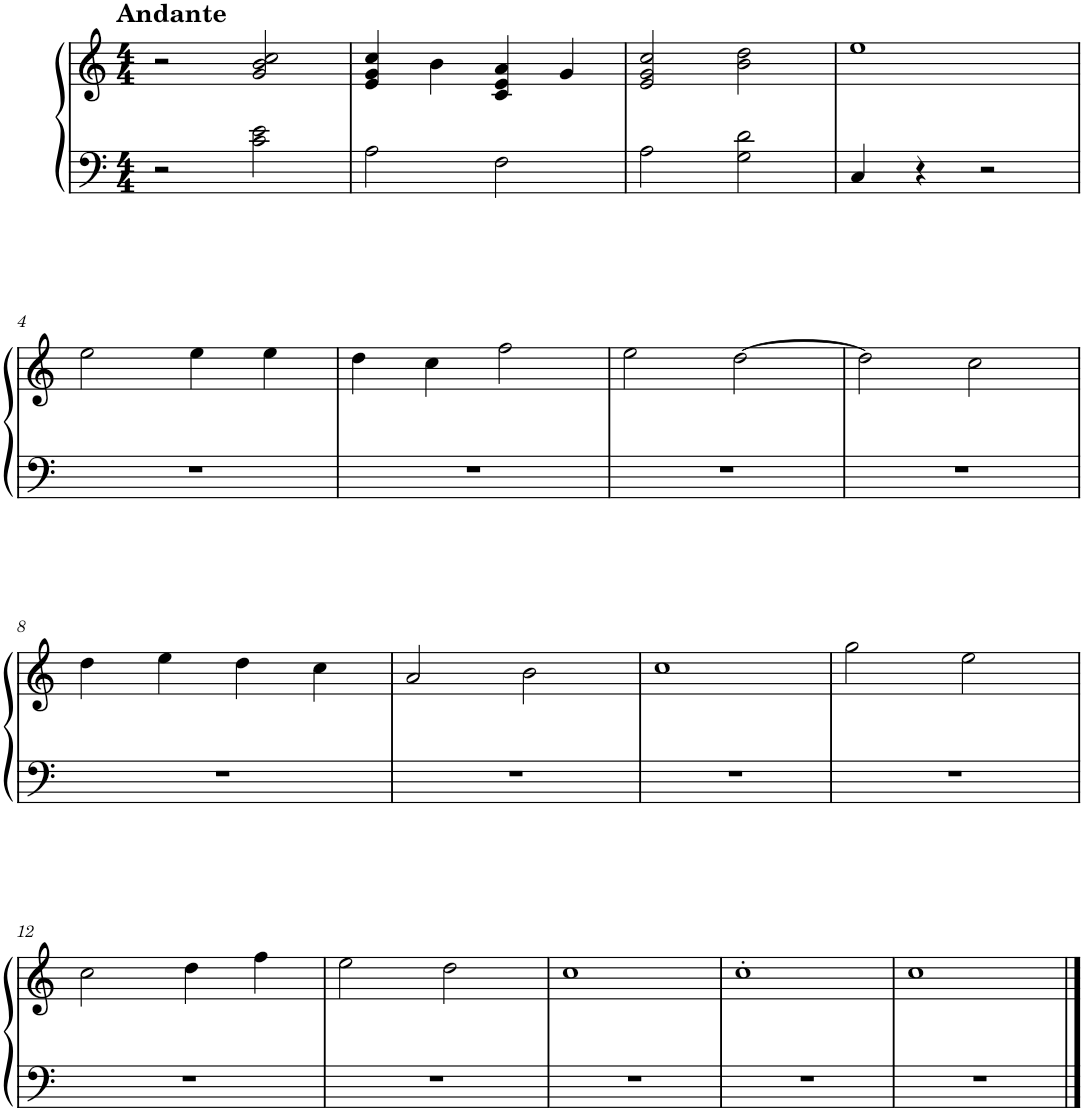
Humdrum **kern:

**kern	**kern
*part1	*part1
*staff2	*staff1
*I"Piano, Piano	*
*I'Pno.	*
*clefF4	*clefG2
*k[]	*k[]
*M4/4	*M4/4
=	=
!	!LO:TX:a:B:t=Andante
2r	2r
2c\ 2e\	2g/ 2b/ 2cc/
=1	=1
2A\	4e/ 4g/ 4cc/
.	4b\
2F\	4c/ 4e/ 4a/
.	4g/
=2	=2
2A\	2e/ 2g/ 2cc/
2G\ 2d\	2b\ 2dd\
=3	=3
4C/	1ee
4r	.
2r	.
!!LO:LB:g=z
=4	=4
1r	2ee\
.	4ee\
.	4ee\
=5	=5
1r	4dd\
.	4cc\
.	2ff\
=6	=6
1r	2ee\
.	[2dd\
=7	=7
1r	2dd\]
.	2cc\
!!LO:LB:g=z
=8	=8
1r	4dd\
.	4ee\
.	4dd\
.	4cc\
=9	=9
1r	2a/
.	2b\
=10	=10
1r	1cc
=11	=11
1r	2gg\
.	2ee\
!!LO:LB:g=z
=12	=12
1r	2cc\
.	4dd\
.	4ff\
=13	=13
1r	2ee\
.	2dd\
=14	=14
1r	1cc
=15	=15
1r	1cc'
=16	=16
1r	1cc
==	==
*-	*-
